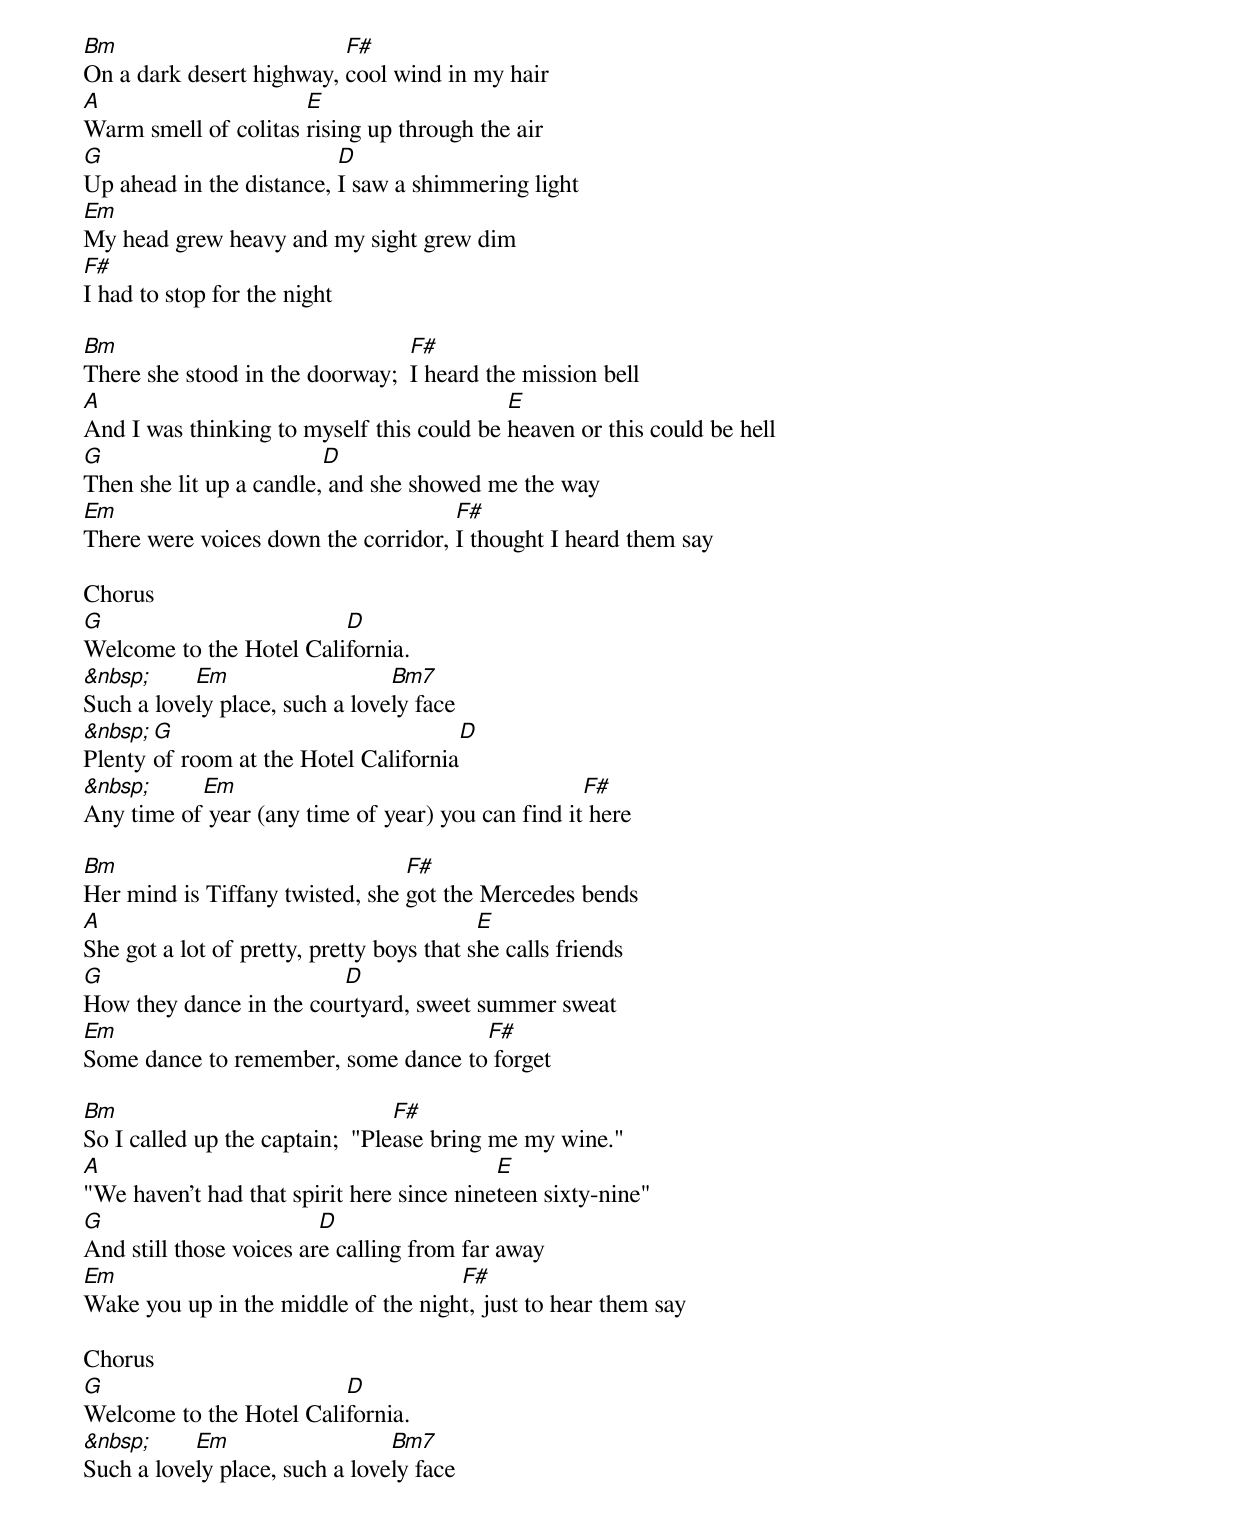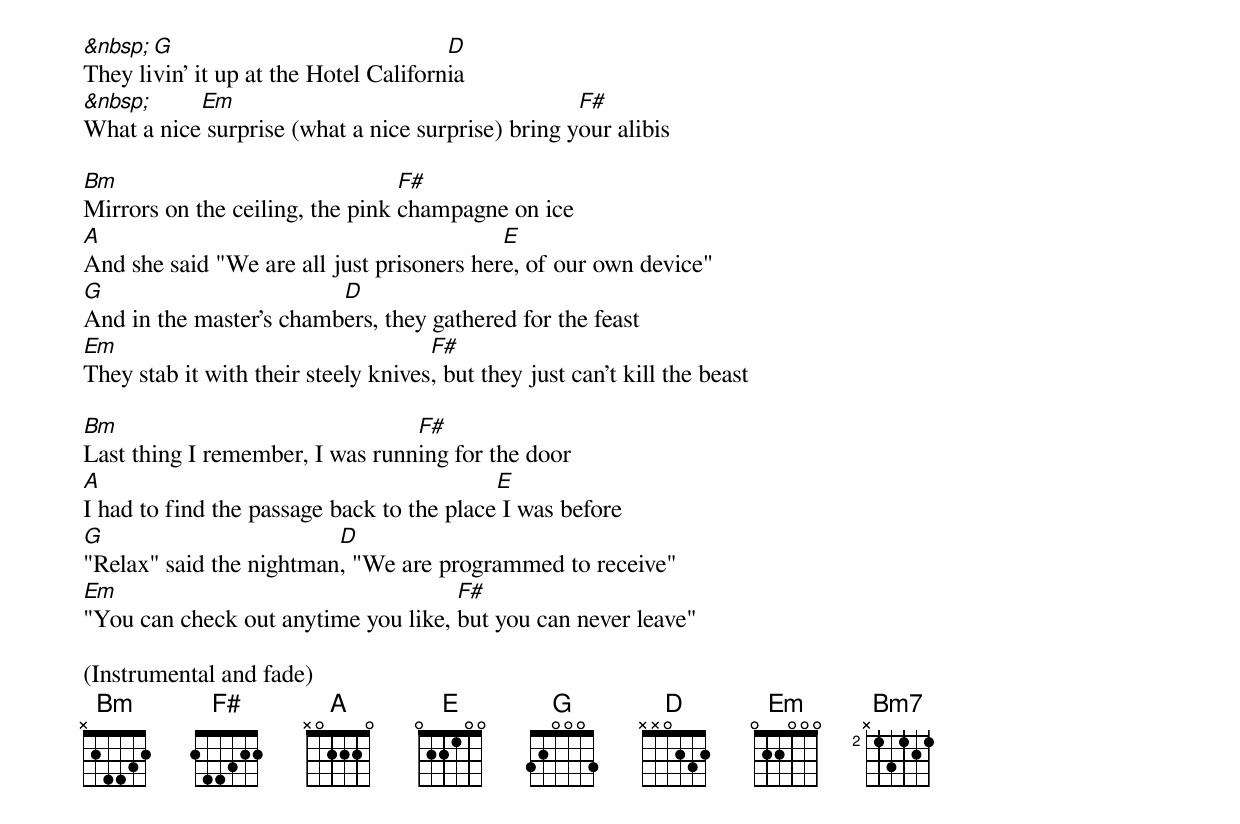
Bm                        F#
On a dark desert highway, cool wind in my hair
A                     E
Warm smell of colitas rising up through the air
G                         D
Up ahead in the distance, I saw a shimmering light
Em
My head grew heavy and my sight grew dim
F#
I had to stop for the night

Bm                               F#
There she stood in the doorway;  I heard the mission bell
A                                          E
And I was thinking to myself this could be heaven or this could be hell
G                        D
Then she lit up a candle, and she showed me the way
Em                                   F#
There were voices down the corridor, I thought I heard them say

Chorus
G                        D
Welcome to the Hotel California.
&nbsp;     Em                   Bm7
Such a lovely place, such a lovely face
&nbsp; G                               D
Plenty of room at the Hotel California
&nbsp;     Em                                      F#
Any time of year (any time of year) you can find it here

Bm                               F#
Her mind is Tiffany twisted, she got the Mercedes bends
A                                          E
She got a lot of pretty, pretty boys that she calls friends
G                        D
How they dance in the courtyard, sweet summer sweat
Em                                   F#
Some dance to remember, some dance to forget

Bm                               F#
So I called up the captain;  "Please bring me my wine."
A                                          E
"We haven't had that spirit here since nineteen sixty-nine"
G                        D
And still those voices are calling from far away
Em                                   F#
Wake you up in the middle of the night, just to hear them say

Chorus
G                        D
Welcome to the Hotel California.
&nbsp;     Em                   Bm7
Such a lovely place, such a lovely face
&nbsp; G                               D
They livin' it up at the Hotel California
&nbsp;     Em                                      F#
What a nice surprise (what a nice surprise) bring your alibis

Bm                               F#
Mirrors on the ceiling, the pink champagne on ice
A                                          E
And she said "We are all just prisoners here, of our own device"
G                        D
And in the master's chambers, they gathered for the feast
Em                                   F#
They stab it with their steely knives, but they just can't kill the beast

Bm                               F#
Last thing I remember, I was running for the door
A                                          E
I had to find the passage back to the place I was before
G                        D
"Relax" said the nightman, "We are programmed to receive"
Em                                   F#
"You can check out anytime you like, but you can never leave"

(Instrumental and fade)
